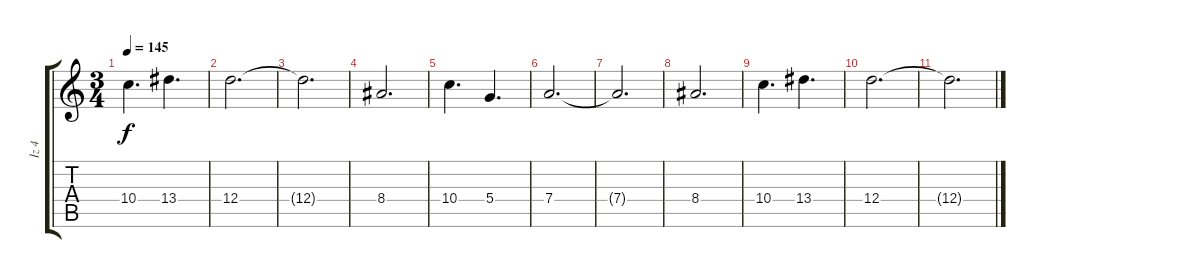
\track ("İz 4" "İz 4") {instrument distortionguitar}
\staff {score tabs}
\tuning (E4 B3 G3 D3 A2 D2) {hide}
\ts (3 4)
\tempo 145
\clef g2
\ks c
10.4.4{d dy f} 13.4.4{d} |
12.4.2{d} |
12.4{t}.2{d} |
8.4.2{d} |
10.4.4{d} 5.4.4{d} |
7.4.2{d} |
7.4{t}.2{d} |
8.4.2{d} |
10.4.4{d} 13.4.4{d} |
12.4.2{d} |
12.4{t}.2{d}
